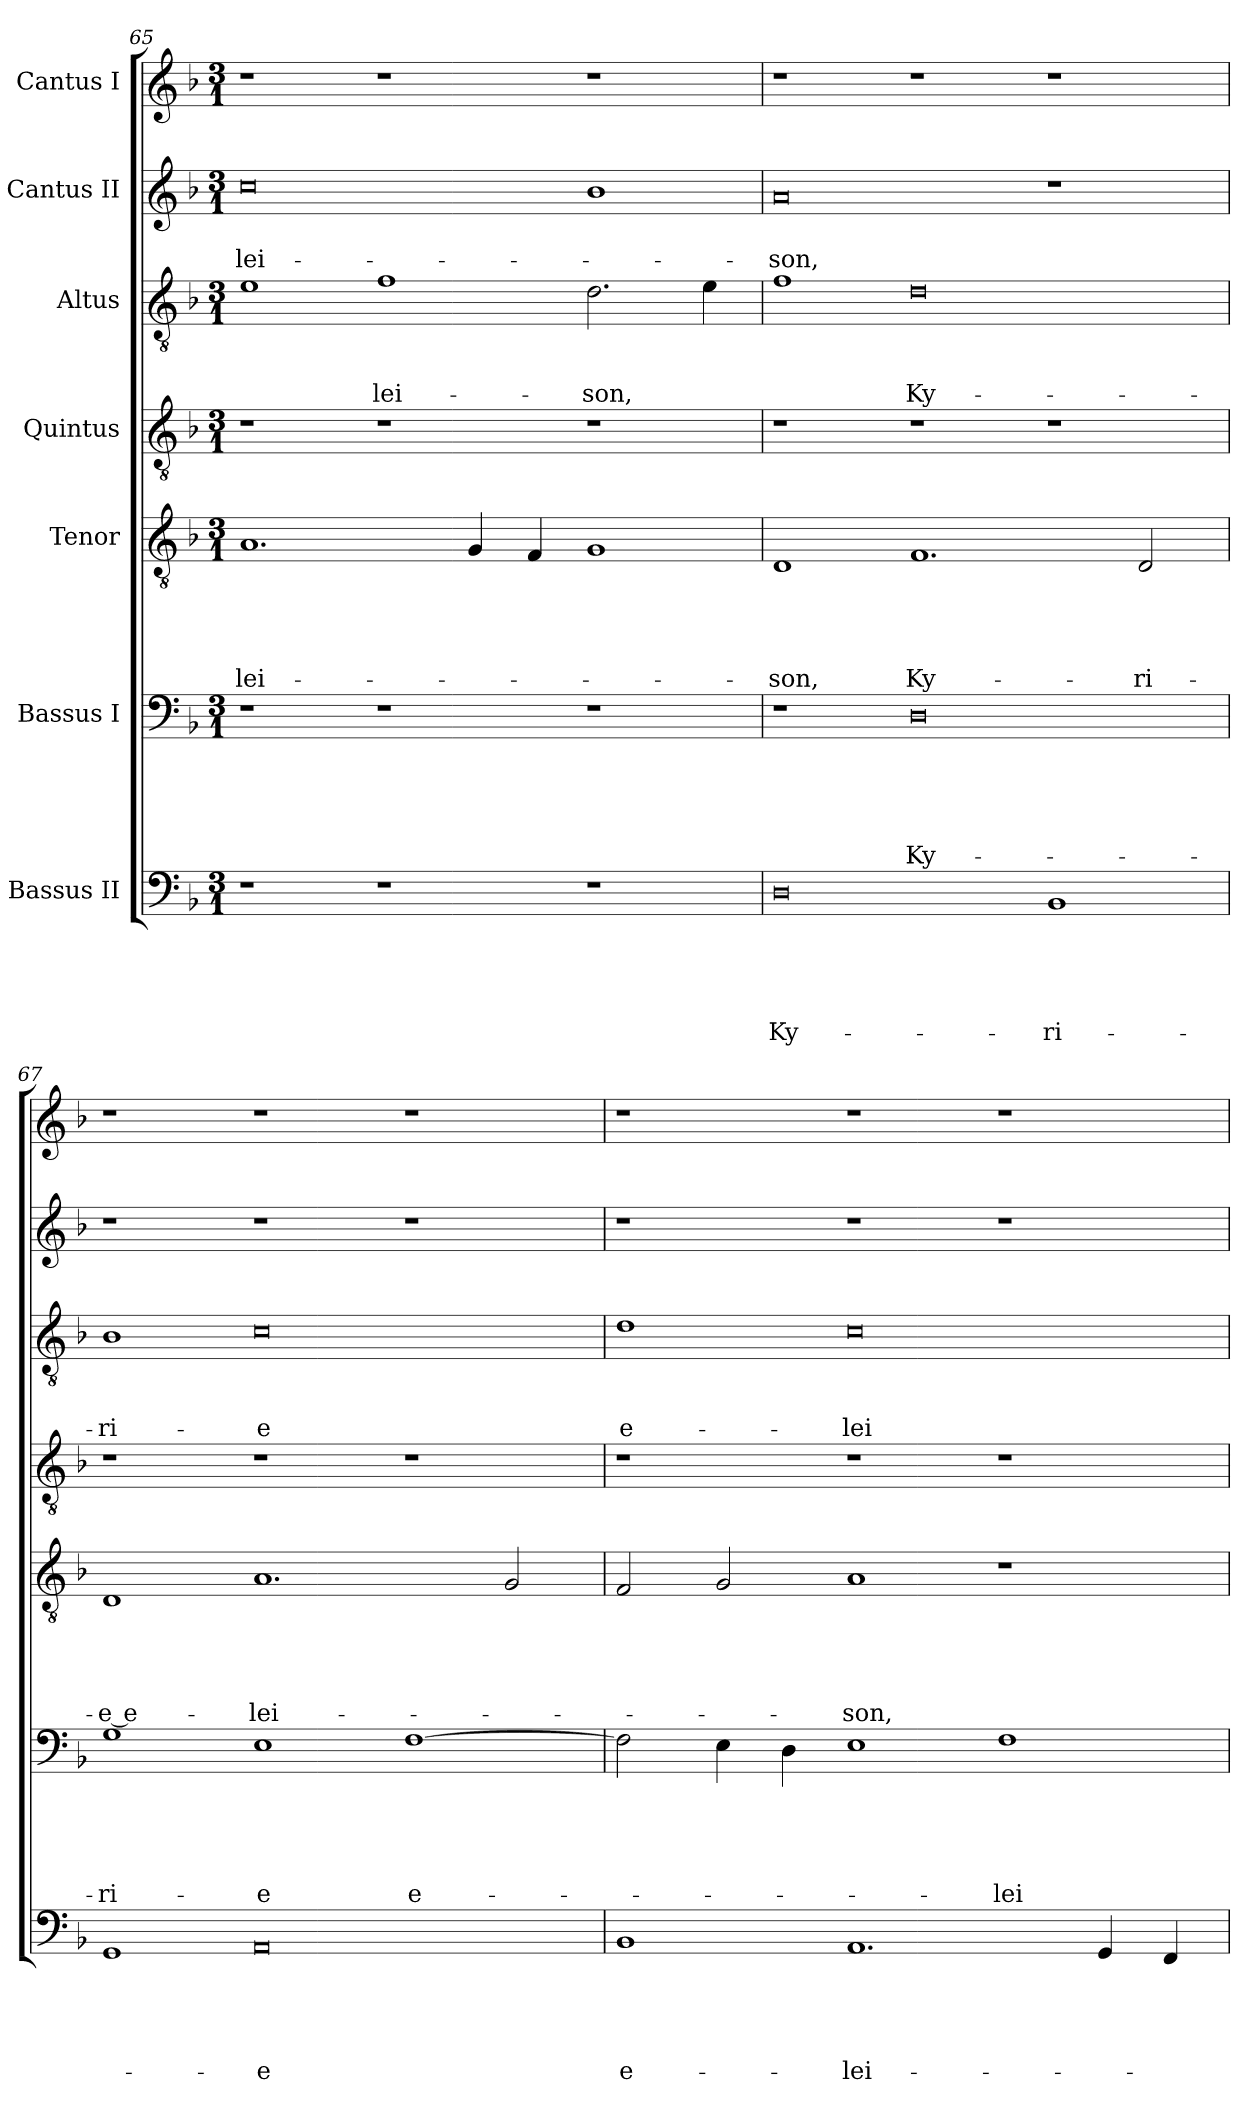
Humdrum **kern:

**kern	**text	**text	**text	**text	**text	**kern	**text	**text	**text	**text	**text	**kern	**text	**text	**text	**text	**text	**kern	**kern	**text	**text	**text	**kern	**text	**text	**kern
*part7	*part7	*part7	*part7	*part7	*part7	*part6	*part6	*part6	*part6	*part6	*part6	*part5	*part5	*part5	*part5	*part5	*part5	*part4	*part3	*part3	*part3	*part3	*part2	*part2	*part2	*part1
*staff7	*staff7	*staff7	*staff7	*staff7	*staff7	*staff6	*staff6	*staff6	*staff6	*staff6	*staff6	*staff5	*staff5	*staff5	*staff5	*staff5	*staff5	*staff4	*staff3	*staff3	*staff3	*staff3	*staff2	*staff2	*staff2	*staff1
*I"Bassus II	*	*	*	*	*	*I"Bassus I	*	*	*	*	*	*I"Tenor	*	*	*	*	*	*I"Quintus	*I"Altus	*	*	*	*I"Cantus II	*	*	*I"Cantus I
*clefF4	*	*	*	*	*	*clefF4	*	*	*	*	*	*clefGv2	*	*	*	*	*	*clefGv2	*clefGv2	*	*	*	*clefG2	*	*	*clefG2
*k[b-]	*	*	*	*	*	*k[b-]	*	*	*	*	*	*k[b-]	*	*	*	*	*	*k[b-]	*k[b-]	*	*	*	*k[b-]	*	*	*k[b-]
*M3/1	*	*	*	*	*	*M3/1	*	*	*	*	*	*M3/1	*	*	*	*	*	*M3/1	*M3/1	*	*	*	*M3/1	*	*	*M3/1
=65	=65	=65	=65	=65	=65	=65	=65	=65	=65	=65	=65	=65	=65	=65	=65	=65	=65	=65	=65	=65	=65	=65	=65	=65	=65	=65
1r	.	.	.	.	.	1r	.	.	.	.	.	1.A/	.	.	.	.	-lei-	1r	1e/	.	.	.	0cc\	.	-lei-	1r
1r	.	.	.	.	.	1r	.	.	.	.	.	.	.	.	.	.	.	1r	1f/	.	.	-lei-	.	.	.	1r
.	.	.	.	.	.	.	.	.	.	.	.	4G/	.	.	.	.	.	.	.	.	.	.	.	.	.	.
.	.	.	.	.	.	.	.	.	.	.	.	4F/	.	.	.	.	.	.	.	.	.	.	.	.	.	.
1r	.	.	.	.	.	1r	.	.	.	.	.	1G/	.	.	.	.	.	1r	2.d\	.	.	-son,	1b-\	.	.	1r
.	.	.	.	.	.	.	.	.	.	.	.	.	.	.	.	.	.	.	4e\	.	.	.	.	.	.	.
=66	=66	=66	=66	=66	=66	=66	=66	=66	=66	=66	=66	=66	=66	=66	=66	=66	=66	=66	=66	=66	=66	=66	=66	=66	=66	=66
0D\	.	.	.	.	Ky-	1r	.	.	.	.	.	1D/	.	.	.	.	-son,	1r	1f\	.	.	.	0a/	.	-son,	1r
.	.	.	.	.	.	0D\	.	.	.	.	Ky-	1.F/	.	.	.	.	Ky-	1r	0d\	.	.	Ky-	.	.	.	1r
1BB-/	.	.	.	.	-ri-	.	.	.	.	.	.	.	.	.	.	.	.	1r	.	.	.	.	1r	.	.	1r
.	.	.	.	.	.	.	.	.	.	.	.	2D/	.	.	.	.	-ri-	.	.	.	.	.	.	.	.	.
=67	=67	=67	=67	=67	=67	=67	=67	=67	=67	=67	=67	=67	=67	=67	=67	=67	=67	=67	=67	=67	=67	=67	=67	=67	=67	=67
1GG/	.	.	.	.	.	1G\	.	.	.	.	-ri-	1D/	.	.	.	.	-e e-	1r	1B-\	.	.	-ri-	1r	.	.	1r
0AA/	.	.	.	.	-e	1E\	.	.	.	.	-e	1.A/	.	.	.	.	-lei-	1r	0c\	.	.	-e	1r	.	.	1r
.	.	.	.	.	.	[1F\	.	.	.	.	e-	.	.	.	.	.	.	1r	.	.	.	.	1r	.	.	1r
.	.	.	.	.	.	.	.	.	.	.	.	2G/	.	.	.	.	.	.	.	.	.	.	.	.	.	.
=68	=68	=68	=68	=68	=68	=68	=68	=68	=68	=68	=68	=68	=68	=68	=68	=68	=68	=68	=68	=68	=68	=68	=68	=68	=68	=68
1BB-/	.	.	.	.	e-	2F\]	.	.	.	.	.	2F/	.	.	.	.	.	1r	1d\	.	.	e-	1r	.	.	1r
.	.	.	.	.	.	4E\	.	.	.	.	.	2G/	.	.	.	.	.	.	.	.	.	.	.	.	.	.
.	.	.	.	.	.	4D\	.	.	.	.	.	.	.	.	.	.	.	.	.	.	.	.	.	.	.	.
1.AA/	.	.	.	.	-lei-	1E\	.	.	.	.	.	1A/	.	.	.	.	-son,	1r	0c\	.	.	-lei-	1r	.	.	1r
.	.	.	.	.	.	1F\	.	.	.	.	-lei-	1r	.	.	.	.	.	1r	.	.	.	.	1r	.	.	1r
4GG/	.	.	.	.	.	.	.	.	.	.	.	.	.	.	.	.	.	.	.	.	.	.	.	.	.	.
4FF/	.	.	.	.	.	.	.	.	.	.	.	.	.	.	.	.	.	.	.	.	.	.	.	.	.	.
=	=	=	=	=	=	=	=	=	=	=	=	=	=	=	=	=	=	=	=	=	=	=	=	=	=	=
*-	*-	*-	*-	*-	*-	*-	*-	*-	*-	*-	*-	*-	*-	*-	*-	*-	*-	*-	*-	*-	*-	*-	*-	*-	*-	*-
